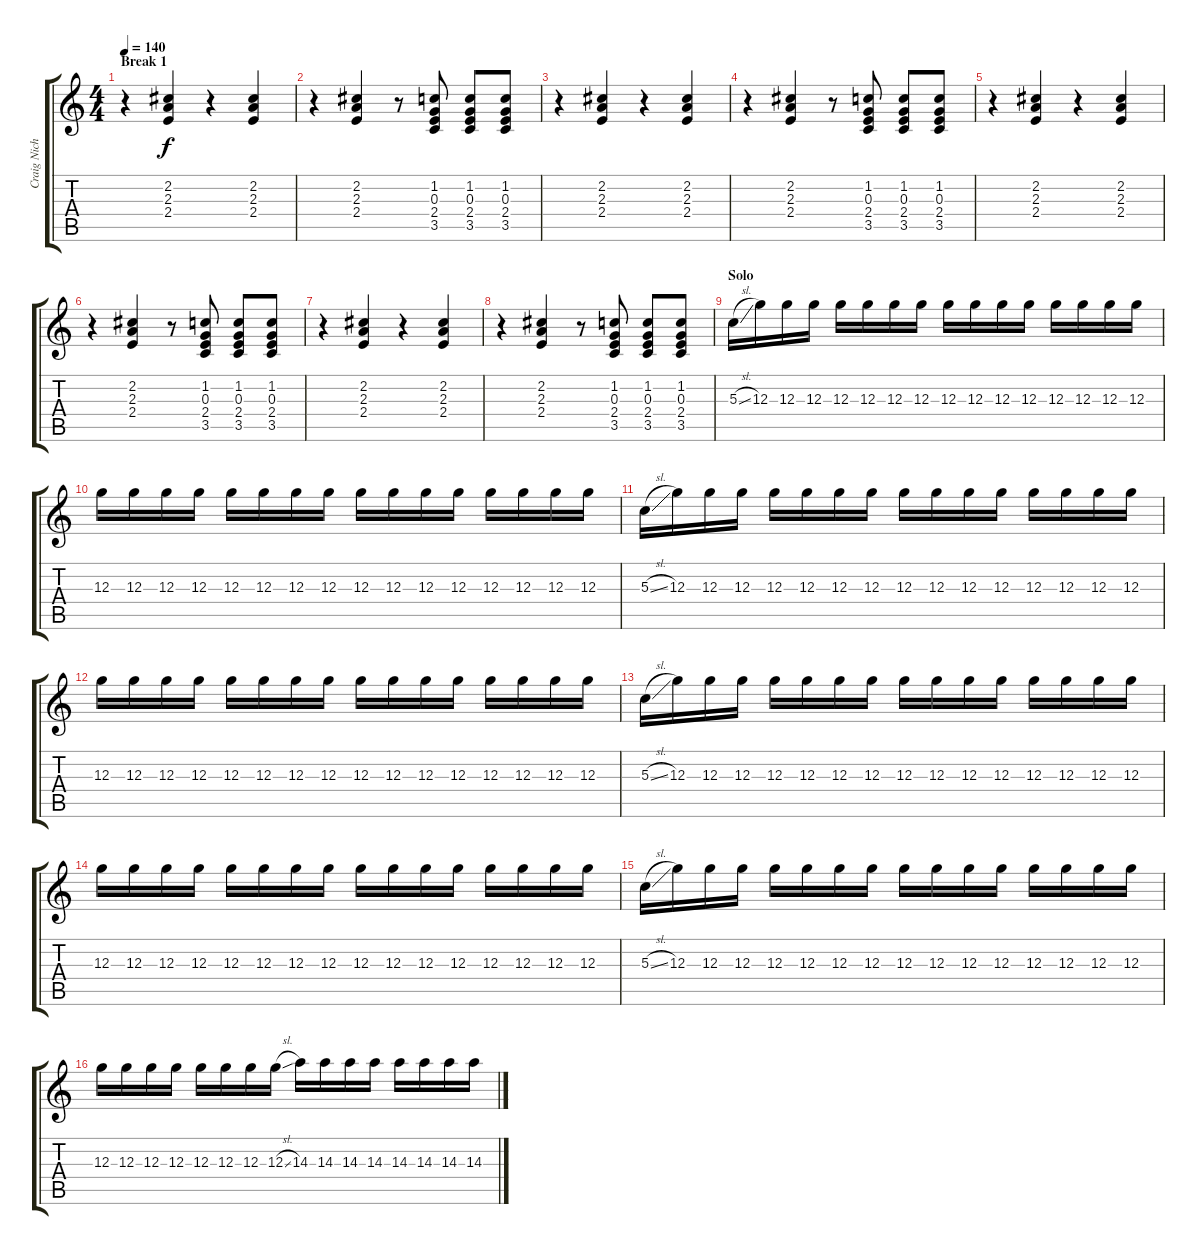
\track ("Craig Nicholls" "Craig Nich") {instrument distortionguitar}
\staff {score tabs}
\tuning (E4 B3 G3 D3 A2 E2) {hide}
\ts (4 4)
\section ("" "Break 1")
\tempo 140
\clef g2
\ks c
r.4{dy f volume 13} (2.2 2.3 2.4).4 r.4 (2.2 2.3 2.4).4 |
r.4 (2.2 2.3 2.4).4 r.8 (1.2 0.3 2.4 3.5).8 (1.2 0.3 2.4 3.5).8 (1.2 0.3 2.4 3.5).8 |
r.4 (2.2 2.3 2.4).4 r.4 (2.2 2.3 2.4).4 |
r.4 (2.2 2.3 2.4).4 r.8 (1.2 0.3 2.4 3.5).8 (1.2 0.3 2.4 3.5).8 (1.2 0.3 2.4 3.5).8 |
r.4 (2.2 2.3 2.4).4 r.4 (2.2 2.3 2.4).4 |
r.4 (2.2 2.3 2.4).4 r.8 (1.2 0.3 2.4 3.5).8 (1.2 0.3 2.4 3.5).8 (1.2 0.3 2.4 3.5).8 |
r.4 (2.2 2.3 2.4).4 r.4 (2.2 2.3 2.4).4 |
r.4 (2.2 2.3 2.4).4 r.8 (1.2 0.3 2.4 3.5).8 (1.2 0.3 2.4 3.5).8 (1.2 0.3 2.4 3.5).8 |
\section ("" "Solo")
5.3{sl}.16{volume 16} 12.3.16 12.3.16 12.3.16 12.3.16 12.3.16 12.3.16 12.3.16 12.3.16 12.3.16 12.3.16 12.3.16 12.3.16 12.3.16 12.3.16 12.3.16 |
12.3.16 12.3.16 12.3.16 12.3.16 12.3.16 12.3.16 12.3.16 12.3.16 12.3.16 12.3.16 12.3.16 12.3.16 12.3.16 12.3.16 12.3.16 12.3.16 |
5.3{sl}.16 12.3.16 12.3.16 12.3.16 12.3.16 12.3.16 12.3.16 12.3.16 12.3.16 12.3.16 12.3.16 12.3.16 12.3.16 12.3.16 12.3.16 12.3.16 |
12.3.16 12.3.16 12.3.16 12.3.16 12.3.16 12.3.16 12.3.16 12.3.16 12.3.16 12.3.16 12.3.16 12.3.16 12.3.16 12.3.16 12.3.16 12.3.16 |
5.3{sl}.16 12.3.16 12.3.16 12.3.16 12.3.16 12.3.16 12.3.16 12.3.16 12.3.16 12.3.16 12.3.16 12.3.16 12.3.16 12.3.16 12.3.16 12.3.16 |
12.3.16 12.3.16 12.3.16 12.3.16 12.3.16 12.3.16 12.3.16 12.3.16 12.3.16 12.3.16 12.3.16 12.3.16 12.3.16 12.3.16 12.3.16 12.3.16 |
5.3{sl}.16 12.3.16 12.3.16 12.3.16 12.3.16 12.3.16 12.3.16 12.3.16 12.3.16 12.3.16 12.3.16 12.3.16 12.3.16 12.3.16 12.3.16 12.3.16 |
12.3.16 12.3.16 12.3.16 12.3.16 12.3.16 12.3.16 12.3.16 12.3{sl}.16 14.3.16 14.3.16 14.3.16 14.3.16 14.3.16 14.3.16 14.3.16 14.3.16
